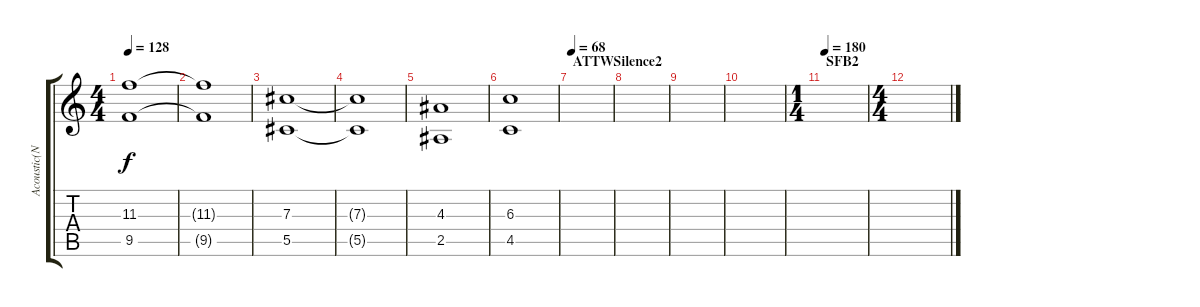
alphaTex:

\track ("Acoustic(Neylon)" "Acoustic(N") {instrument acousticguitarnylon}
\staff {score tabs}
\tuning (Eb4 Bb3 Gb3 Db3 Ab2 Eb2) {hide}
\ts (4 4)
\tempo 128
\clef g2
\ks c
(11.3 9.5).1{dy f} |
(11.3{t} 9.5{t}).1 |
(7.3 5.5).1 |
(7.3{t} 5.5{t}).1 |
(4.3 2.5).1 |
(6.3 4.5).1 |
\section ("" "ATTWSilence2")
\tempo 68
|
|
|
|
\ts (1 4)
\section ("" "SFB2")
\tempo 180
|
\ts (4 4)
